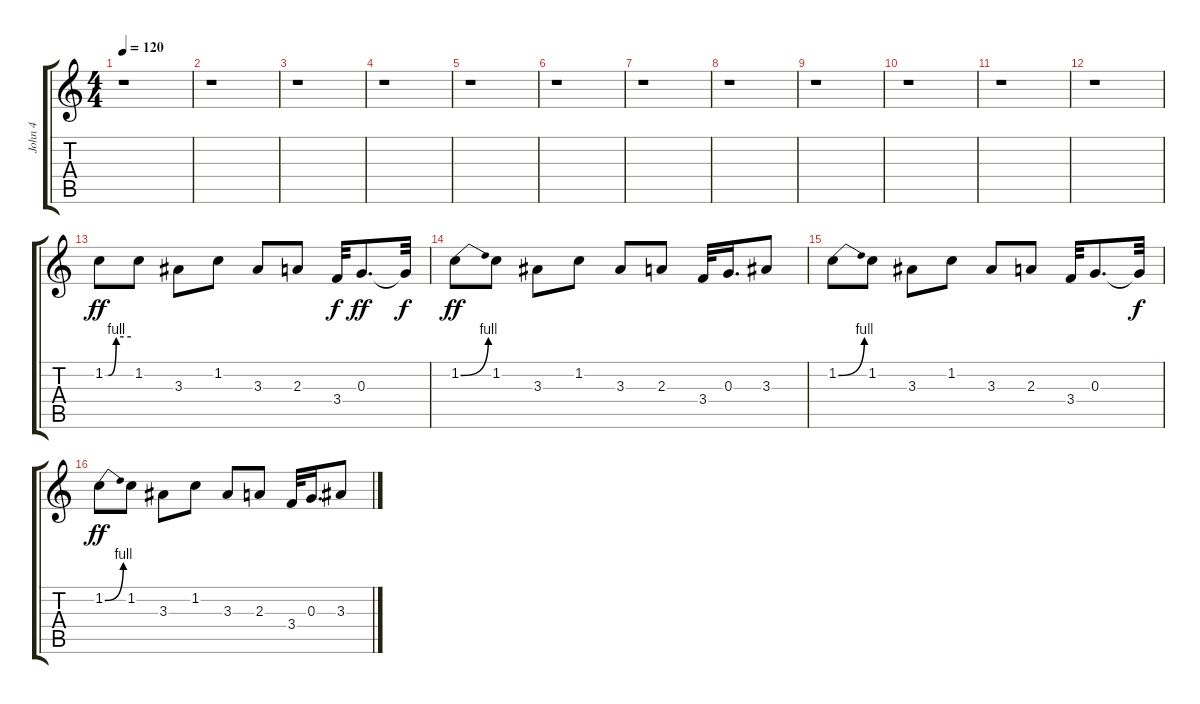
\track ("John 4" "John 4") {instrument distortionguitar}
\staff {score tabs}
\tuning (E4 B3 G3 D3 A2 E2) {hide}
\ts (4 4)
\tempo 120
\clef g2
\ks c
r.1{dy ff} |
r.1 |
r.1 |
r.1 |
r.1 |
r.1 |
r.1 |
r.1 |
r.1 |
r.1 |
r.1 |
r.1 |
1.2{be (custom 0 0 8 0 26 4 60 4)}.8{volume 16 instrument distortionguitar} 1.2.8 3.3.8 1.2.8 3.3.8 2.3.8 3.4.32{dy f} 0.3.8{d dy ff} 0.3{t}.32{dy f} |
1.2{be (bend 0 0 60 4)}.8{dy ff} 1.2.8 3.3.8 1.2.8 3.3.8 2.3.8 3.4.32 0.3.16{d} 3.3.8 |
1.2{be (bend 0 0 60 4)}.8 1.2.8 3.3.8 1.2.8 3.3.8 2.3.8 3.4.32 0.3.8{d} 0.3{t}.32{dy f} |
1.2{be (bend 0 0 60 4)}.8{dy ff} 1.2.8 3.3.8 1.2.8 3.3.8 2.3.8 3.4.32 0.3.16{d} 3.3.8
